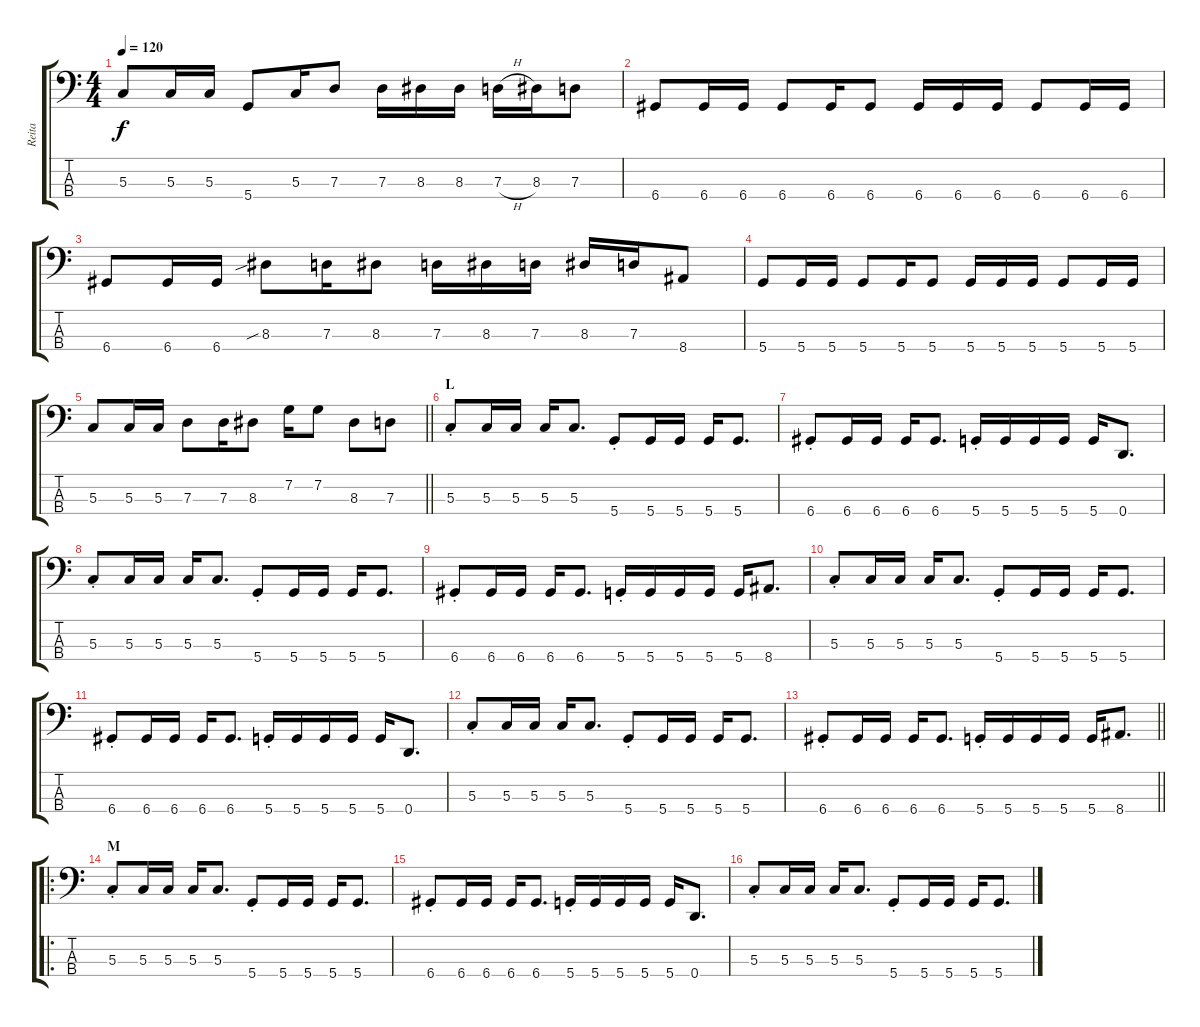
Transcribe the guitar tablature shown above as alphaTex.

\track ("Reita" "Reita") {instrument electricbasspick}
\staff {score tabs}
\tuning (F2 C2 G1 D1) {hide}
\ts (4 4)
\tempo 120
\clef f4
\ks c
5.3.8{dy f} 5.3.16 5.3.16 5.4.8 5.3.16 7.3.8 7.3.16 8.3.16 8.3.16 7.3{h}.16 8.3.16 7.3.8 |
6.4.8 6.4.16 6.4.16 6.4.8 6.4.16 6.4.8 6.4.16 6.4.16 6.4.16 6.4.8 6.4.16 6.4.16 |
6.4.8 6.4.16 6.4.16 8.3{sib}.8 7.3.16 8.3.8 7.3.16 8.3.16 7.3.16 8.3.16 7.3.16 8.4.8 |
5.4.8 5.4.16 5.4.16 5.4.8 5.4.16 5.4.8 5.4.16 5.4.16 5.4.16 5.4.8 5.4.16 5.4.16 |
\barLineRight lightlight
5.3.8 5.3.16 5.3.16 7.3.8 7.3.16 8.3.8 7.2.16 7.2.8 8.3.8 7.3.8 |
\section ("" "L")
5.3{st}.8 5.3.16 5.3.16 5.3.16 5.3.8{d} 5.4{st}.8 5.4.16 5.4.16 5.4.16 5.4.8{d} |
6.4{st}.8 6.4.16 6.4.16 6.4.16 6.4.8{d} 5.4{st}.16 5.4.16 5.4.16 5.4.16 5.4.16 0.4.8{d} |
5.3{st}.8 5.3.16 5.3.16 5.3.16 5.3.8{d} 5.4{st}.8 5.4.16 5.4.16 5.4.16 5.4.8{d} |
6.4{st}.8 6.4.16 6.4.16 6.4.16 6.4.8{d} 5.4{st}.16 5.4.16 5.4.16 5.4.16 5.4.16 8.4.8{d} |
5.3{st}.8 5.3.16 5.3.16 5.3.16 5.3.8{d} 5.4{st}.8 5.4.16 5.4.16 5.4.16 5.4.8{d} |
6.4{st}.8 6.4.16 6.4.16 6.4.16 6.4.8{d} 5.4{st}.16 5.4.16 5.4.16 5.4.16 5.4.16 0.4.8{d} |
5.3{st}.8 5.3.16 5.3.16 5.3.16 5.3.8{d} 5.4{st}.8 5.4.16 5.4.16 5.4.16 5.4.8{d} |
\barLineRight lightlight
6.4{st}.8 6.4.16 6.4.16 6.4.16 6.4.8{d} 5.4{st}.16 5.4.16 5.4.16 5.4.16 5.4.16 8.4.8{d} |
\ro
\section ("" "M")
5.3{st}.8 5.3.16 5.3.16 5.3.16 5.3.8{d} 5.4{st}.8 5.4.16 5.4.16 5.4.16 5.4.8{d} |
6.4{st}.8 6.4.16 6.4.16 6.4.16 6.4.8{d} 5.4{st}.16 5.4.16 5.4.16 5.4.16 5.4.16 0.4.8{d} |
5.3{st}.8 5.3.16 5.3.16 5.3.16 5.3.8{d} 5.4{st}.8 5.4.16 5.4.16 5.4.16 5.4.8{d}
